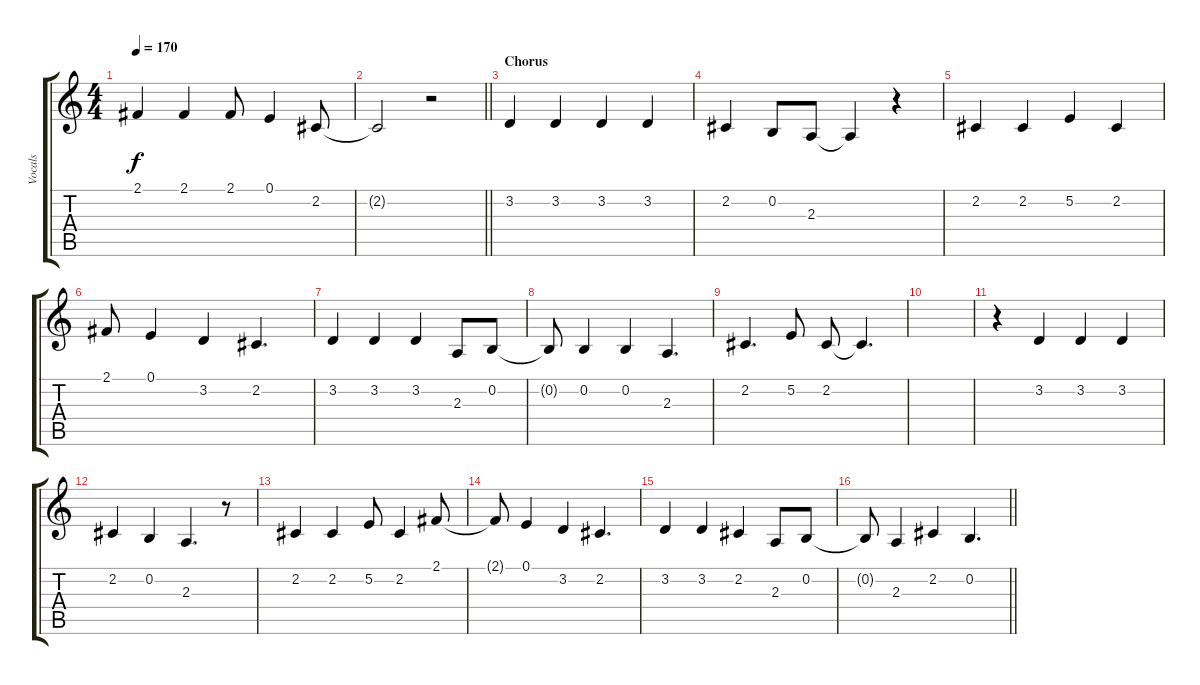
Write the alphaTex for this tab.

\track ("Vocals" "Vocals") {instrument altosax}
\staff {score tabs}
\tuning (E4 B3 G3 D3 A2 E2) {hide}
\ts (4 4)
\tempo 170
\clef g2
\ks c
2.1.4{dy f} 2.1.4 2.1.8 0.1.4 2.2.8 |
\barLineRight lightlight
2.2{t}.2 r.2 |
\section ("" "Chorus")
3.2.4 3.2.4 3.2.4 3.2.4 |
2.2.4 0.2.8 2.3.8 2.3{t}.4 r.4 |
2.2.4 2.2.4 5.2.4 2.2.4 |
2.1.8 0.1.4 3.2.4 2.2.4{d} |
3.2.4 3.2.4 3.2.4 2.3.8 0.2.8 |
0.2{t}.8 0.2.4 0.2.4 2.3.4{d} |
2.2.4{d} 5.2.8 2.2.8 2.2{t}.4{d} |
|
r.4 3.2.4 3.2.4 3.2.4 |
2.2.4 0.2.4 2.3.4{d} r.8 |
2.2.4 2.2.4 5.2.8 2.2.4 2.1.8 |
2.1{t}.8 0.1.4 3.2.4 2.2.4{d} |
3.2.4 3.2.4 2.2.4 2.3.8 0.2.8 |
\barLineRight lightlight
0.2{t}.8 2.3.4 2.2.4 0.2.4{d}
